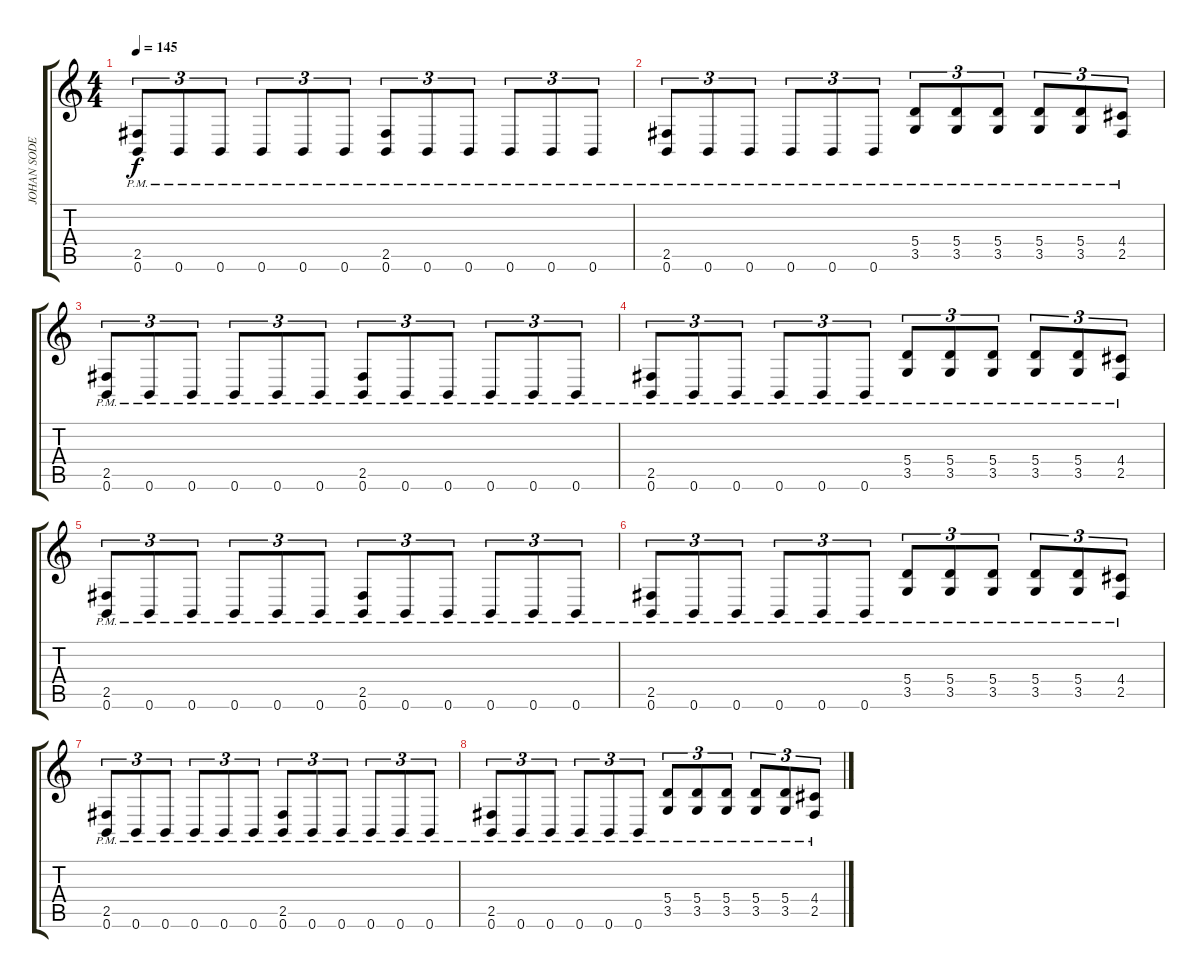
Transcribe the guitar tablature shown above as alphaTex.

\track ("JOHAN SODERBERG" "JOHAN SODE") {instrument distortionguitar}
\staff {score tabs}
\tuning (B3 Gb3 D3 A2 E2 B1) {hide}
\ts (4 4)
\tempo 145
\clef g2
\ks c
(2.5{pm} 0.6{pm}).8{tu (3 2) dy f} 0.6{pm}.8{tu (3 2)} 0.6{pm}.8{tu (3 2)} 0.6{pm}.8{tu (3 2)} 0.6{pm}.8{tu (3 2)} 0.6{pm}.8{tu (3 2)} (2.5{pm} 0.6{pm}).8{tu (3 2)} 0.6{pm}.8{tu (3 2)} 0.6{pm}.8{tu (3 2)} 0.6{pm}.8{tu (3 2)} 0.6{pm}.8{tu (3 2)} 0.6{pm}.8{tu (3 2)} |
(2.5{pm} 0.6{pm}).8{tu (3 2)} 0.6{pm}.8{tu (3 2)} 0.6{pm}.8{tu (3 2)} 0.6{pm}.8{tu (3 2)} 0.6{pm}.8{tu (3 2)} 0.6{pm}.8{tu (3 2)} (5.4{pm} 3.5{pm}).8{tu (3 2)} (5.4{pm} 3.5{pm}).8{tu (3 2)} (5.4{pm} 3.5{pm}).8{tu (3 2)} (5.4{pm} 3.5{pm}).8{tu (3 2)} (5.4{pm} 3.5{pm}).8{tu (3 2)} (4.4{pm} 2.5{pm}).8{tu (3 2)} |
(2.5{pm} 0.6{pm}).8{tu (3 2)} 0.6{pm}.8{tu (3 2)} 0.6{pm}.8{tu (3 2)} 0.6{pm}.8{tu (3 2)} 0.6{pm}.8{tu (3 2)} 0.6{pm}.8{tu (3 2)} (2.5{pm} 0.6{pm}).8{tu (3 2)} 0.6{pm}.8{tu (3 2)} 0.6{pm}.8{tu (3 2)} 0.6{pm}.8{tu (3 2)} 0.6{pm}.8{tu (3 2)} 0.6{pm}.8{tu (3 2)} |
(2.5{pm} 0.6{pm}).8{tu (3 2)} 0.6{pm}.8{tu (3 2)} 0.6{pm}.8{tu (3 2)} 0.6{pm}.8{tu (3 2)} 0.6{pm}.8{tu (3 2)} 0.6{pm}.8{tu (3 2)} (5.4{pm} 3.5{pm}).8{tu (3 2)} (5.4{pm} 3.5{pm}).8{tu (3 2)} (5.4{pm} 3.5{pm}).8{tu (3 2)} (5.4{pm} 3.5{pm}).8{tu (3 2)} (5.4{pm} 3.5{pm}).8{tu (3 2)} (4.4{pm} 2.5{pm}).8{tu (3 2)} |
(2.5{pm} 0.6{pm}).8{tu (3 2)} 0.6{pm}.8{tu (3 2)} 0.6{pm}.8{tu (3 2)} 0.6{pm}.8{tu (3 2)} 0.6{pm}.8{tu (3 2)} 0.6{pm}.8{tu (3 2)} (2.5{pm} 0.6{pm}).8{tu (3 2)} 0.6{pm}.8{tu (3 2)} 0.6{pm}.8{tu (3 2)} 0.6{pm}.8{tu (3 2)} 0.6{pm}.8{tu (3 2)} 0.6{pm}.8{tu (3 2)} |
(2.5{pm} 0.6{pm}).8{tu (3 2)} 0.6{pm}.8{tu (3 2)} 0.6{pm}.8{tu (3 2)} 0.6{pm}.8{tu (3 2)} 0.6{pm}.8{tu (3 2)} 0.6{pm}.8{tu (3 2)} (5.4{pm} 3.5{pm}).8{tu (3 2)} (5.4{pm} 3.5{pm}).8{tu (3 2)} (5.4{pm} 3.5{pm}).8{tu (3 2)} (5.4{pm} 3.5{pm}).8{tu (3 2)} (5.4{pm} 3.5{pm}).8{tu (3 2)} (4.4{pm} 2.5{pm}).8{tu (3 2)} |
(2.5{pm} 0.6{pm}).8{tu (3 2)} 0.6{pm}.8{tu (3 2)} 0.6{pm}.8{tu (3 2)} 0.6{pm}.8{tu (3 2)} 0.6{pm}.8{tu (3 2)} 0.6{pm}.8{tu (3 2)} (2.5{pm} 0.6{pm}).8{tu (3 2)} 0.6{pm}.8{tu (3 2)} 0.6{pm}.8{tu (3 2)} 0.6{pm}.8{tu (3 2)} 0.6{pm}.8{tu (3 2)} 0.6{pm}.8{tu (3 2)} |
(2.5{pm} 0.6{pm}).8{tu (3 2)} 0.6{pm}.8{tu (3 2)} 0.6{pm}.8{tu (3 2)} 0.6{pm}.8{tu (3 2)} 0.6{pm}.8{tu (3 2)} 0.6{pm}.8{tu (3 2)} (5.4{pm} 3.5{pm}).8{tu (3 2)} (5.4{pm} 3.5{pm}).8{tu (3 2)} (5.4{pm} 3.5{pm}).8{tu (3 2)} (5.4{pm} 3.5{pm}).8{tu (3 2)} (5.4{pm} 3.5{pm}).8{tu (3 2)} (4.4{pm} 2.5{pm}).8{tu (3 2)}
